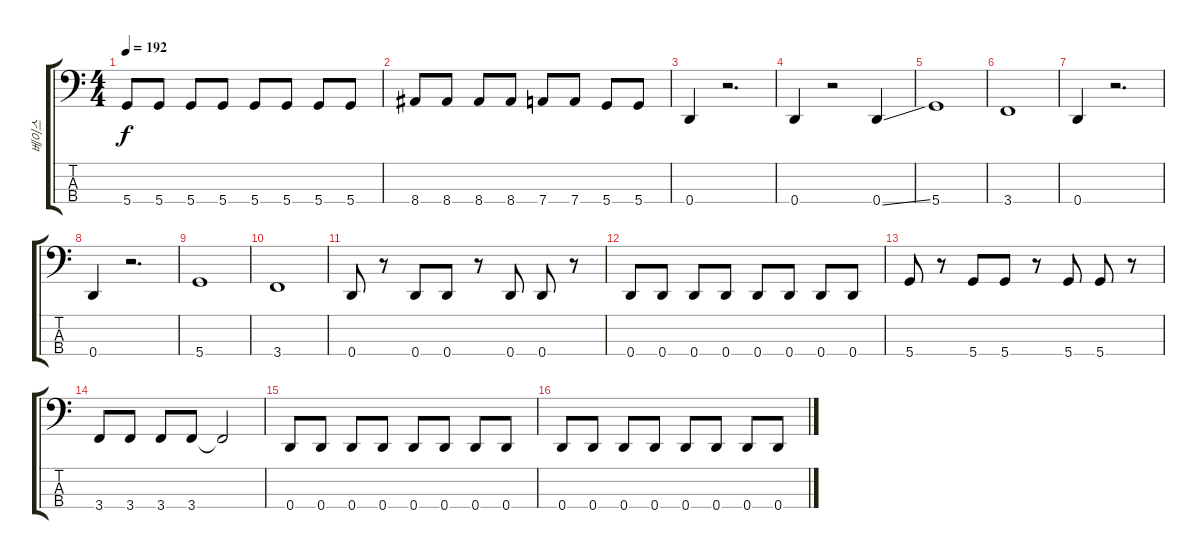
\track ("베이스" "베이스") {instrument electricbassfinger}
\staff {score tabs}
\tuning (G2 D2 A1 D1) {hide}
\ts (4 4)
\tempo 192
\clef f4
\ks c
5.4.8{dy f} 5.4.8 5.4.8 5.4.8 5.4.8 5.4.8 5.4.8 5.4.8 |
8.4.8 8.4.8 8.4.8 8.4.8 7.4.8 7.4.8 5.4.8 5.4.8 |
0.4.4 r.2{d} |
0.4.4 r.2 0.4{ss}.4 |
5.4.1 |
3.4.1 |
0.4.4 r.2{d} |
0.4.4 r.2{d} |
5.4.1 |
3.4.1 |
0.4.8 r.8 0.4.8 0.4.8 r.8 0.4.8 0.4.8 r.8 |
0.4.8 0.4.8 0.4.8 0.4.8 0.4.8 0.4.8 0.4.8 0.4.8 |
5.4.8 r.8 5.4.8 5.4.8 r.8 5.4.8 5.4.8 r.8 |
3.4.8 3.4.8 3.4.8 3.4.8 3.4{t}.2 |
0.4.8 0.4.8 0.4.8 0.4.8 0.4.8 0.4.8 0.4.8 0.4.8 |
0.4.8 0.4.8 0.4.8 0.4.8 0.4.8 0.4.8 0.4.8 0.4.8
